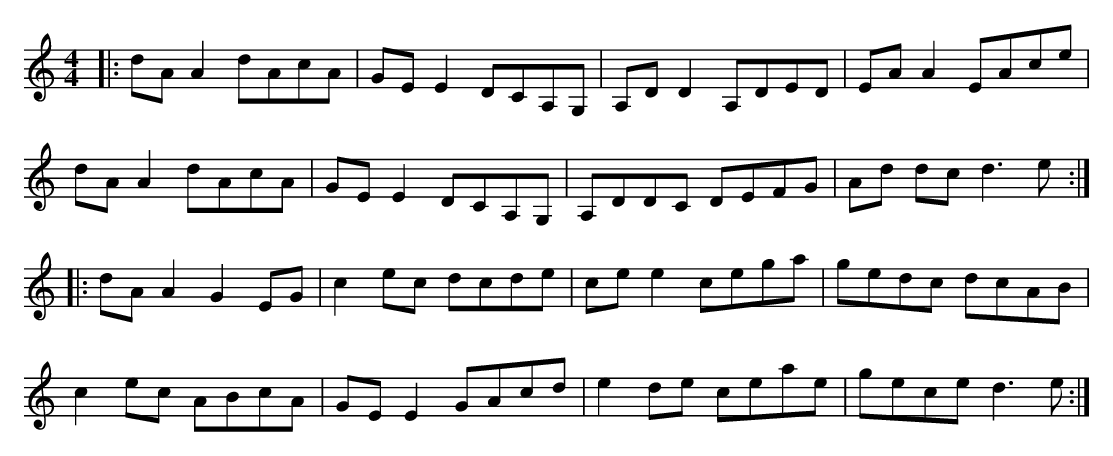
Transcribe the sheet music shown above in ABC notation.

X:1
M:4/4
K:Ddor
|:dA A2 dAcA|GE E2 DCA,G,| A,D D2 A,DED| EA A2 EAce|
dA A2 dAcA| GE E2 DCA,G,|A,DDC DEFG|Ad dc d3 e:|
|:dA A2 G2 EG|c2 ec dcde|ce e2 cega|gedc dcAB|
c2 ec ABcA| GE E2 GAcd|e2 de ceae|gece d3 e:|
